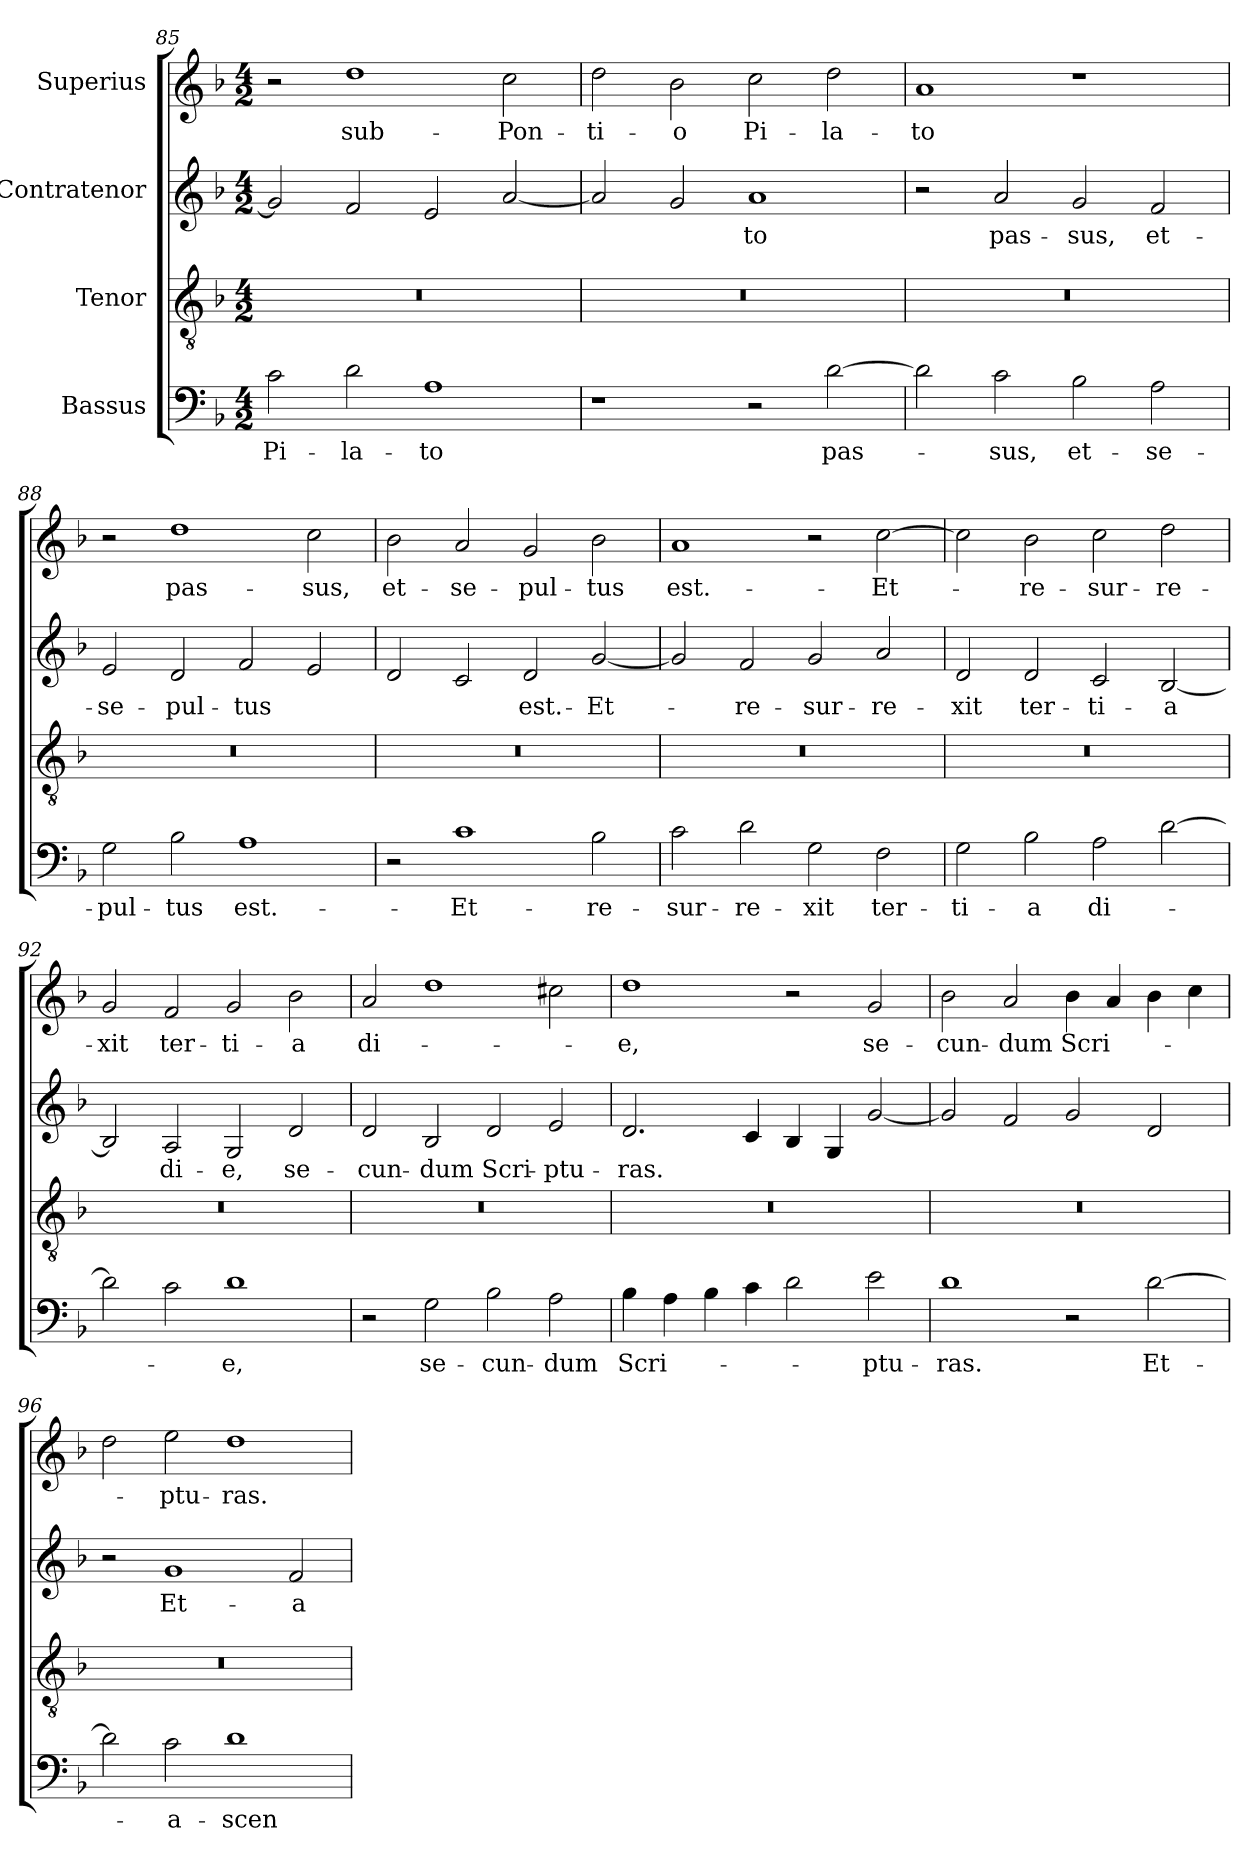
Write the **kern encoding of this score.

**kern	**text	**kern	**kern	**text	**kern	**text
*part4	*part4	*part3	*part2	*part2	*part1	*part1
*staff4	*staff4	*staff3	*staff2	*staff2	*staff1	*staff1
*I"Bassus	*	*I"Tenor	*I"Contratenor	*	*I"Superius	*
*clefF4	*	*clefGv2	*clefG2	*	*clefG2	*
*k[b-]	*	*k[b-]	*k[b-]	*	*k[b-]	*
*M4/2	*	*M4/2	*M4/2	*	*M4/2	*
=85	=85	=85	=85	=85	=85	=85
2c\	Pi-	0r	2g/]	.	2r	.
2d\	-la-	.	2f/	.	1dd\	sub-
1A\	-to	.	2e/	.	.	.
.	.	.	[2a/	.	2cc\	Pon-
=86	=86	=86	=86	=86	=86	=86
1r	.	0r	2a/]	.	2dd\	-ti-
.	.	.	2g/	.	2b-\	-o
2r	.	.	1a/	-to	2cc\	Pi-
[2d\	pas-	.	.	.	2dd\	-la-
=87	=87	=87	=87	=87	=87	=87
2d\]	.	0r	2r	.	1a/	-to
2c\	-sus,	.	2a/	pas-	.	.
2B-\	et-	.	2g/	-sus,	1r	.
2A\	se-	.	2f/	et-	.	.
=88	=88	=88	=88	=88	=88	=88
2G\	-pul-	0r	2e/	se-	2r	.
2B-\	-tus	.	2d/	-pul-	1dd\	pas-
1A\	est.-	.	2f/	-tus	.	.
.	.	.	2e/	.	2cc\	-sus,
=89	=89	=89	=89	=89	=89	=89
2r	.	0r	2d/	.	2b-\	et-
1c\	Et-	.	2c/	.	2a/	se-
.	.	.	2d/	est.-	2g/	-pul-
2B-\	re-	.	[2g/	Et-	2b-\	-tus
=90	=90	=90	=90	=90	=90	=90
2c\	-sur-	0r	2g/]	.	1a/	est.-
2d\	-re-	.	2f/	re-	.	.
2G\	-xit	.	2g/	-sur-	2r	.
2F\	ter-	.	2a/	-re-	[2cc\	Et-
=91	=91	=91	=91	=91	=91	=91
2G\	-ti-	0r	2d/	-xit	2cc\]	.
2B-\	-a	.	2d/	ter-	2b-\	re-
2A\	di-	.	2c/	-ti-	2cc\	-sur-
[2d\	.	.	[2B-/	-a	2dd\	-re-
=92	=92	=92	=92	=92	=92	=92
2d\]	.	0r	2B-/]	.	2g/	-xit
2c\	.	.	2A/	di-	2f/	ter-
1d\	-e,	.	2G/	-e,	2g/	-ti-
.	.	.	2d/	se-	2b-\	-a
=93	=93	=93	=93	=93	=93	=93
2r	.	0r	2d/	-cun-	2a/	di-
2G\	se-	.	2B-/	-dum	1dd\	.
2B-\	-cun-	.	2d/	Scri-	.	.
2A\	-dum	.	2e/	-ptu-	2cc#X\	.
=94	=94	=94	=94	=94	=94	=94
4B-\	Scri-	0r	2.d/	-ras.	1dd\	-e,
4A\	.	.	.	.	.	.
4B-\	.	.	.	.	.	.
4c\	.	.	4c/	.	.	.
2d\	.	.	4B-/	.	2r	.
.	.	.	4G/	.	.	.
2e\	-ptu-	.	[2g/	.	2g/	se-
=95	=95	=95	=95	=95	=95	=95
1d\	-ras.	0r	2g/]	.	2b-\	-cun-
.	.	.	2f/	.	2a/	-dum
2r	.	.	2g/	.	4b-\	Scri-
.	.	.	.	.	4a/	.
[2d\	Et-	.	2d/	.	4b-\	.
.	.	.	.	.	4cc\	.
=96	=96	=96	=96	=96	=96	=96
2d\]	.	0r	2r	.	2dd\	.
2c\	a-	.	1g/	Et-	2ee\	-ptu-
1d\	-scen-	.	.	.	1dd\	-ras.
.	.	.	2f/	a-	.	.
=	=	=	=	=	=	=
*-	*-	*-	*-	*-	*-	*-
